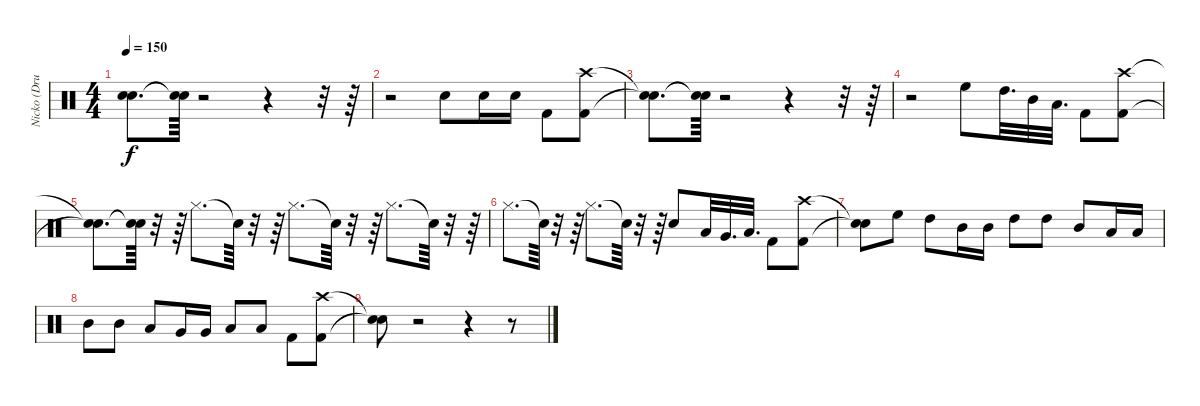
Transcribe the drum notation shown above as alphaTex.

\track ("Nicko (Drums)" "Nicko (Dru") {instrument percussion}
\staff {score}
\articulation defaults
\ts (4 4)
\tempo 150
\clef neutral
\ks c
("Snare (hit)"{t} "Snare (hit)"{t}).8{d dy f} ("Snare (hit)"{t} "Snare (hit)"{t}).64 r.2 r.4 r.32 r.64 |
r.2 "Snare (hit) 2".8 "Snare (hit) 2".16 "Snare (hit) 2".16 "Kick (hit) 2".8 ("Kick (hit) 2" "Crash high (hit)").8 |
("Snare (hit)"{t} "Snare (hit)"{t}).8{d} ("Snare (hit)"{t} "Snare (hit)"{t}).64 r.2 r.4 r.32 r.64 |
r.2 "High Floor Tom (hit)".8 "High Tom (hit)".32{d} "Mid Tom (hit)".32 "Low Tom (hit)".32{d} "Kick (hit) 2".8 ("Kick (hit) 2" "Crash high (hit)").8 |
("Snare (hit)"{t} "Snare (hit)"{t}).8{d} ("Snare (hit)"{t} "Snare (hit)"{t}).64 r.32 r.64 "Hi-Hat (closed)".8{d} "Snare (hit)"{t}.64 r.32 r.64 "Hi-Hat (closed)".8{d} "Snare (hit)"{t}.64 r.32 r.64 "Hi-Hat (closed)".8{d} "Snare (hit)"{t}.64 r.32 r.64 |
"Hi-Hat (closed)".8{d} "Snare (hit)"{t}.64 r.32 r.64 "Hi-Hat (closed)".8{d} "Snare (hit)"{t}.64 r.32 r.64 "Snare (hit) 2".8 "Low Tom (hit)".32 "Very Low Tom (hit)".32{d} "Low Floor Tom (hit)".32{d} "Kick (hit) 2".8 ("Kick (hit) 2" "Crash high (hit)").8 |
("Snare (hit)"{t} "Snare (hit)"{t}).8 "High Floor Tom (hit)".8 "High Tom (hit)".8 "Mid Tom (hit)".16 "Mid Tom (hit)".16 "High Tom (hit)".8 "High Tom (hit)".8 "Mid Tom (hit)".8 "Low Tom (hit)".16 "Low Tom (hit)".16 |
"Mid Tom (hit)".8 "Mid Tom (hit)".8 "Low Tom (hit)".8 "Very Low Tom (hit)".16 "Very Low Tom (hit)".16 "Low Tom (hit)".8 "Low Tom (hit)".8 "Kick (hit) 2".8 ("Kick (hit) 2" "Crash high (hit)").8 |
("Snare (hit)"{t} "Snare (hit)"{t}).8 r.2 r.4 r.8
